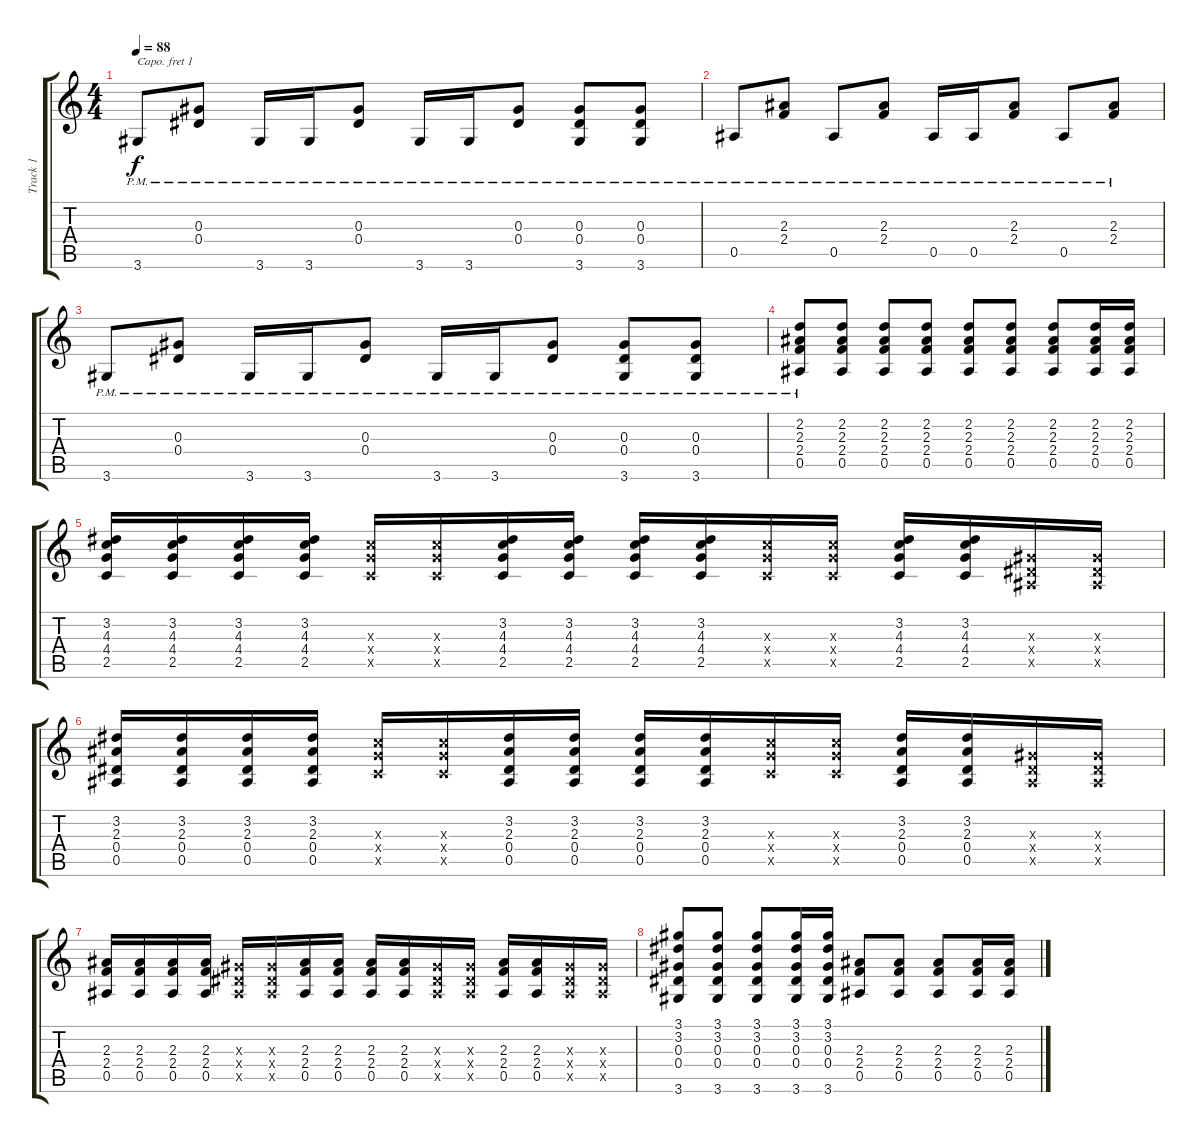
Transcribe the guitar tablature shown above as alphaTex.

\track ("Track 1" "Track 1") {instrument distortionguitar}
\staff {score tabs}
\capo 1
\tuning (E4 B3 G3 D3 A2 E2) {hide}
\ts (4 4)
\tempo 88
\clef g2
\ks c
3.6{pm}.8{dy f} (0.3{pm} 0.4{pm}).8 3.6{pm}.16 3.6{pm}.16 (0.3{pm} 0.4{pm}).8 3.6{pm}.16 3.6{pm}.16 (0.3{pm} 0.4{pm}).8 (0.3{pm} 0.4{pm} 3.6{pm}).8 (0.3{pm} 0.4{pm} 3.6{pm}).8 |
0.5{pm}.8 (2.3{pm} 2.4{pm}).8 0.5{pm}.8 (2.3{pm} 2.4{pm}).8 0.5{pm}.16 0.5{pm}.16 (2.3{pm} 2.4{pm}).8 0.5{pm}.8 (2.3{pm} 2.4{pm}).8 |
3.6{pm}.8 (0.3{pm} 0.4{pm}).8 3.6{pm}.16 3.6{pm}.16 (0.3{pm} 0.4{pm}).8 3.6{pm}.16 3.6{pm}.16 (0.3{pm} 0.4{pm}).8 (0.3{pm} 0.4{pm} 3.6{pm}).8 (0.3{pm} 0.4{pm} 3.6{pm}).8 |
(2.2{pm} 2.3{pm} 2.4{pm} 0.5{pm}).8 (2.2 2.3 2.4 0.5).8 (2.2 2.3 2.4 0.5).8 (2.2 2.3 2.4 0.5).8 (2.2 2.3 2.4 0.5).8 (2.2 2.3 2.4 0.5).8 (2.2 2.3 2.4 0.5).8 (2.2 2.3 2.4 0.5).16 (2.2 2.3 2.4 0.5).16 |
(3.2 4.3 4.4 2.5).16 (3.2 4.3 4.4 2.5).16 (3.2 4.3 4.4 2.5).16 (3.2 4.3 4.4 2.5).16 (4.3{x} 4.4{x} 2.5{x}).16 (4.3{x} 4.4{x} 2.5{x}).16 (3.2 4.3 4.4 2.5).16 (3.2 4.3 4.4 2.5).16 (3.2 4.3 4.4 2.5).16 (3.2 4.3 4.4 2.5).16 (4.3{x} 4.4{x} 2.5{x}).16 (4.3{x} 4.4{x} 2.5{x}).16 (3.2 4.3 4.4 2.5).16 (3.2 4.3 4.4 2.5).16 (0.3{x} 0.4{x} 0.5{x}).16 (0.3{x} 0.4{x} 0.5{x}).16 |
(3.2 2.3 0.4 0.5).16 (3.2 2.3 0.4 0.5).16 (3.2 2.3 0.4 0.5).16 (3.2 2.3 0.4 0.5).16 (4.3{x} 4.4{x} 2.5{x}).16 (4.3{x} 4.4{x} 2.5{x}).16 (3.2 2.3 0.4 0.5).16 (3.2 2.3 0.4 0.5).16 (3.2 2.3 0.4 0.5).16 (3.2 2.3 0.4 0.5).16 (4.3{x} 4.4{x} 2.5{x}).16 (4.3{x} 4.4{x} 2.5{x}).16 (3.2 2.3 0.4 0.5).16 (3.2 2.3 0.4 0.5).16 (0.3{x} 0.4{x} 0.5{x}).16 (0.3{x} 0.4{x} 0.5{x}).16 |
(2.3 2.4 0.5).16 (2.3 2.4 0.5).16 (2.3 2.4 0.5).16 (2.3 2.4 0.5).16 (0.3{x} 0.4{x} 0.5{x}).16 (0.3{x} 0.4{x} 0.5{x}).16 (2.3 2.4 0.5).16 (2.3 2.4 0.5).16 (2.3 2.4 0.5).16 (2.3 2.4 0.5).16 (0.3{x} 0.4{x} 0.5{x}).16 (0.3{x} 0.4{x} 0.5{x}).16 (2.3 2.4 0.5).16 (2.3 2.4 0.5).16 (0.3{x} 0.4{x} 0.5{x}).16 (0.3{x} 0.4{x} 0.5{x}).16 |
(3.1 3.2 0.3 0.4 3.6).8 (3.1 3.2 0.3 0.4 3.6).8 (3.1 3.2 0.3 0.4 3.6).8 (3.1 3.2 0.3 0.4 3.6).16 (3.1 3.2 0.3 0.4 3.6).16 (2.3 2.4 0.5).8 (2.3 2.4 0.5).8 (2.3 2.4 0.5).8 (2.3 2.4 0.5).16 (2.3 2.4 0.5).16
